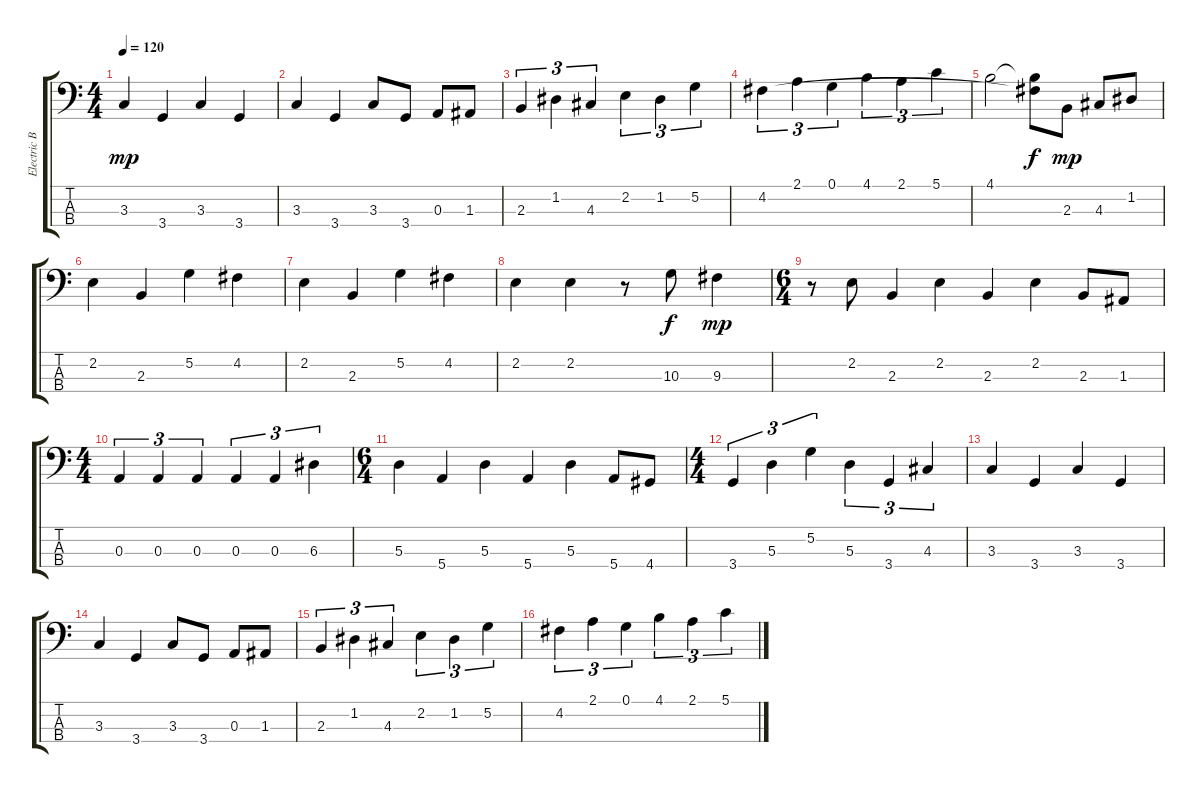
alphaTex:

\track ("Electric Bass (pick)" "Electric B") {instrument slapbass1}
\staff {score tabs}
\tuning (G2 D2 A1 E1) {hide}
\ts (4 4)
\tempo 120
\clef f4
\ks c
3.3.4{dy mp} 3.4.4 3.3.4 3.4.4 |
3.3.4 3.4.4 3.3.8 3.4.8 0.3.8 1.3.8 |
2.3.4{tu (3 2)} 1.2.4{tu (3 2)} 4.3.4{tu (3 2)} 2.2.4{tu (3 2)} 1.2.4{tu (3 2)} 5.2.4{tu (3 2)} |
4.2.4{tu (3 2)} 2.1.4{tu (3 2)} 0.1.4{tu (3 2)} 4.1.4{tu (3 2)} 2.1.4{tu (3 2)} 5.1.4{tu (3 2)} |
4.1.2 (4.1{t} 4.2{t}).8{dy f} 2.3.8{dy mp} 4.3.8 1.2.8 |
2.2.4 2.3.4 5.2.4 4.2.4 |
2.2.4 2.3.4 5.2.4 4.2.4 |
2.2.4 2.2.4 r.8 10.3.8{dy f} 9.3.4{dy mp} |
\ts (6 4)
r.8 2.2.8 2.3.4 2.2.4 2.3.4 2.2.4 2.3.8 1.3.8 |
\ts (4 4)
0.3.4{tu (3 2)} 0.3.4{tu (3 2)} 0.3.4{tu (3 2)} 0.3.4{tu (3 2)} 0.3.4{tu (3 2)} 6.3.4{tu (3 2)} |
\ts (6 4)
5.3.4 5.4.4 5.3.4 5.4.4 5.3.4 5.4.8 4.4.8 |
\ts (4 4)
3.4.4{tu (3 2)} 5.3.4{tu (3 2)} 5.2.4{tu (3 2)} 5.3.4{tu (3 2)} 3.4.4{tu (3 2)} 4.3.4{tu (3 2)} |
3.3.4 3.4.4 3.3.4 3.4.4 |
3.3.4 3.4.4 3.3.8 3.4.8 0.3.8 1.3.8 |
2.3.4{tu (3 2)} 1.2.4{tu (3 2)} 4.3.4{tu (3 2)} 2.2.4{tu (3 2)} 1.2.4{tu (3 2)} 5.2.4{tu (3 2)} |
4.2.4{tu (3 2)} 2.1.4{tu (3 2)} 0.1.4{tu (3 2)} 4.1.4{tu (3 2)} 2.1.4{tu (3 2)} 5.1.4{tu (3 2)}
